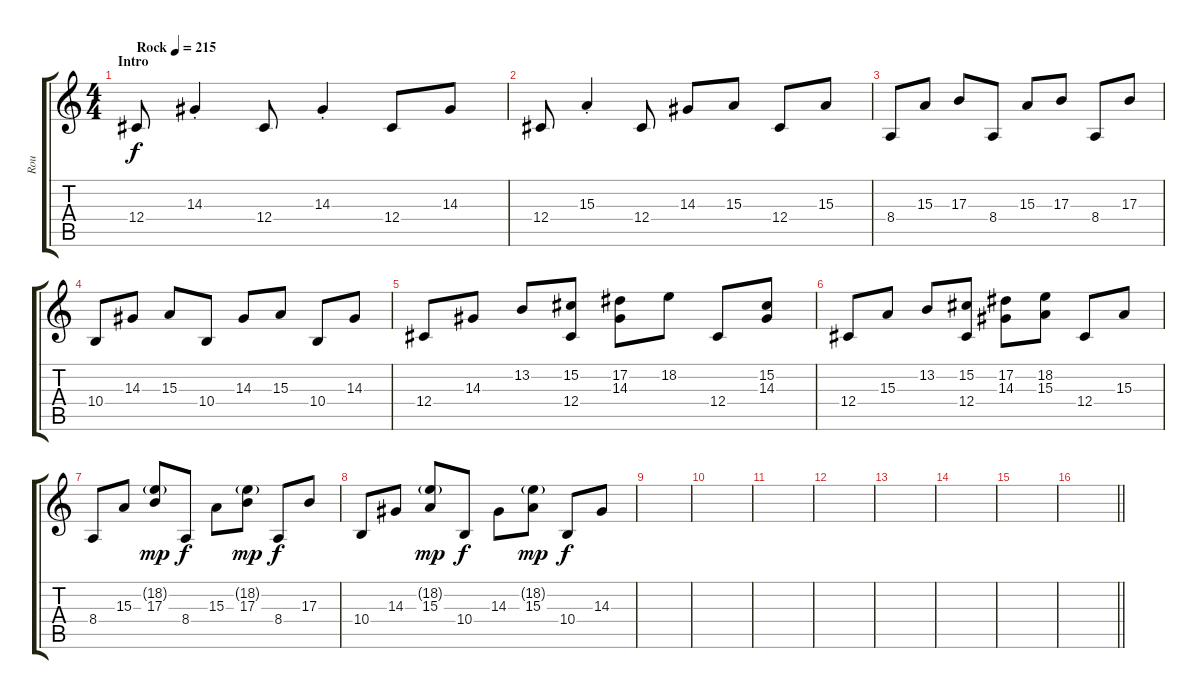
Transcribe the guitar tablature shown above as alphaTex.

\track ("Rou" "Rou") {instrument lead1square}
\staff {score tabs}
\tuning (Eb4 Bb3 Gb3 Db3 Ab2 Db2) {hide}
\ts (4 4)
\section ("" "Intro")
\tempo (215 "Rock")
\clef g2
\ks c
12.4.8{dy f volume 10 instrument lead1square} 14.3{st}.4 12.4.8 14.3{st}.4 12.4.8 14.3.8 |
12.4.8 15.3{st}.4 12.4.8 14.3.8 15.3.8 12.4.8 15.3.8 |
8.4.8 15.3.8 17.3.8 8.4.8 15.3.8 17.3.8 8.4.8 17.3.8 |
10.4.8 14.3.8 15.3.8 10.4.8 14.3.8 15.3.8 10.4.8 14.3.8 |
12.4.8 14.3.8 13.2.8 (15.2 12.4).8 (17.2 14.3).8 18.2.8 12.4.8 (15.2 14.3).8 |
12.4.8 15.3.8 13.2.8 (15.2 12.4).8 (17.2 14.3).8 (18.2 15.3).8 12.4.8 15.3.8 |
8.4.8 15.3.8 (18.2{g} 17.3).8{dy mp} 8.4.8{dy f} 15.3.8 (18.2{g} 17.3).8{dy mp} 8.4.8{dy f} 17.3.8 |
10.4.8 14.3.8 (18.2{g} 15.3).8{dy mp} 10.4.8{dy f} 14.3.8 (18.2{g} 15.3).8{dy mp} 10.4.8{dy f} 14.3.8 |
|
|
|
|
|
|
|
\barLineRight lightlight
